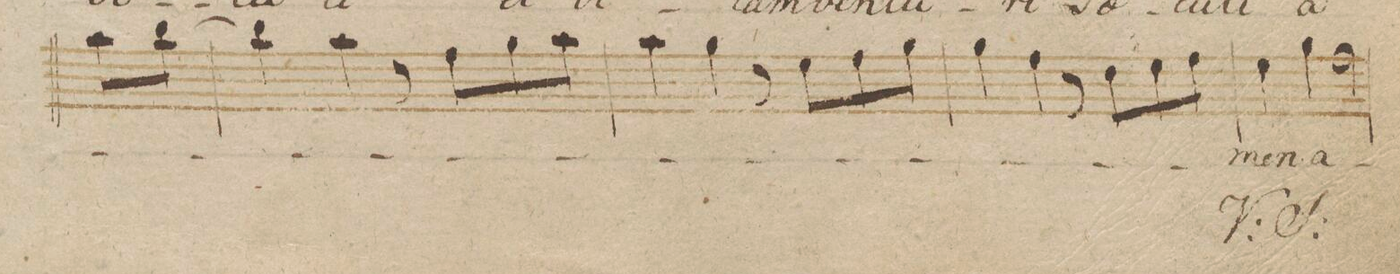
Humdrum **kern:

**kern	**text	**dynam
*I"Alto.	*	*
*clefC3	*	*
*k[b-]	*	*
*met(c)	*	*
*M4/4	*	*
8b-\L	.	.
[8cc\J	.	.
=265	=265	=265
4cc\]	.	.
4b-\	.	.
8r	.	.
8g\L	.	.
8a\	.	.
8b-\J	.	.
=266	=266	=266
4b-\	.	.
4a\	.	.
8r	.	.
8f\L	.	.
8g\	.	.
8a\J	.	.
=267	=267	=267
4a\	.	.
4g\	.	.
8r	.	.
8e\L	.	.
8f\	.	.
8g\J	.	.
=268	=268	=268
4f\	-men	.
4a\	a-	.
2g\	.	.
=269	=269	=269
*-	*-	*-
